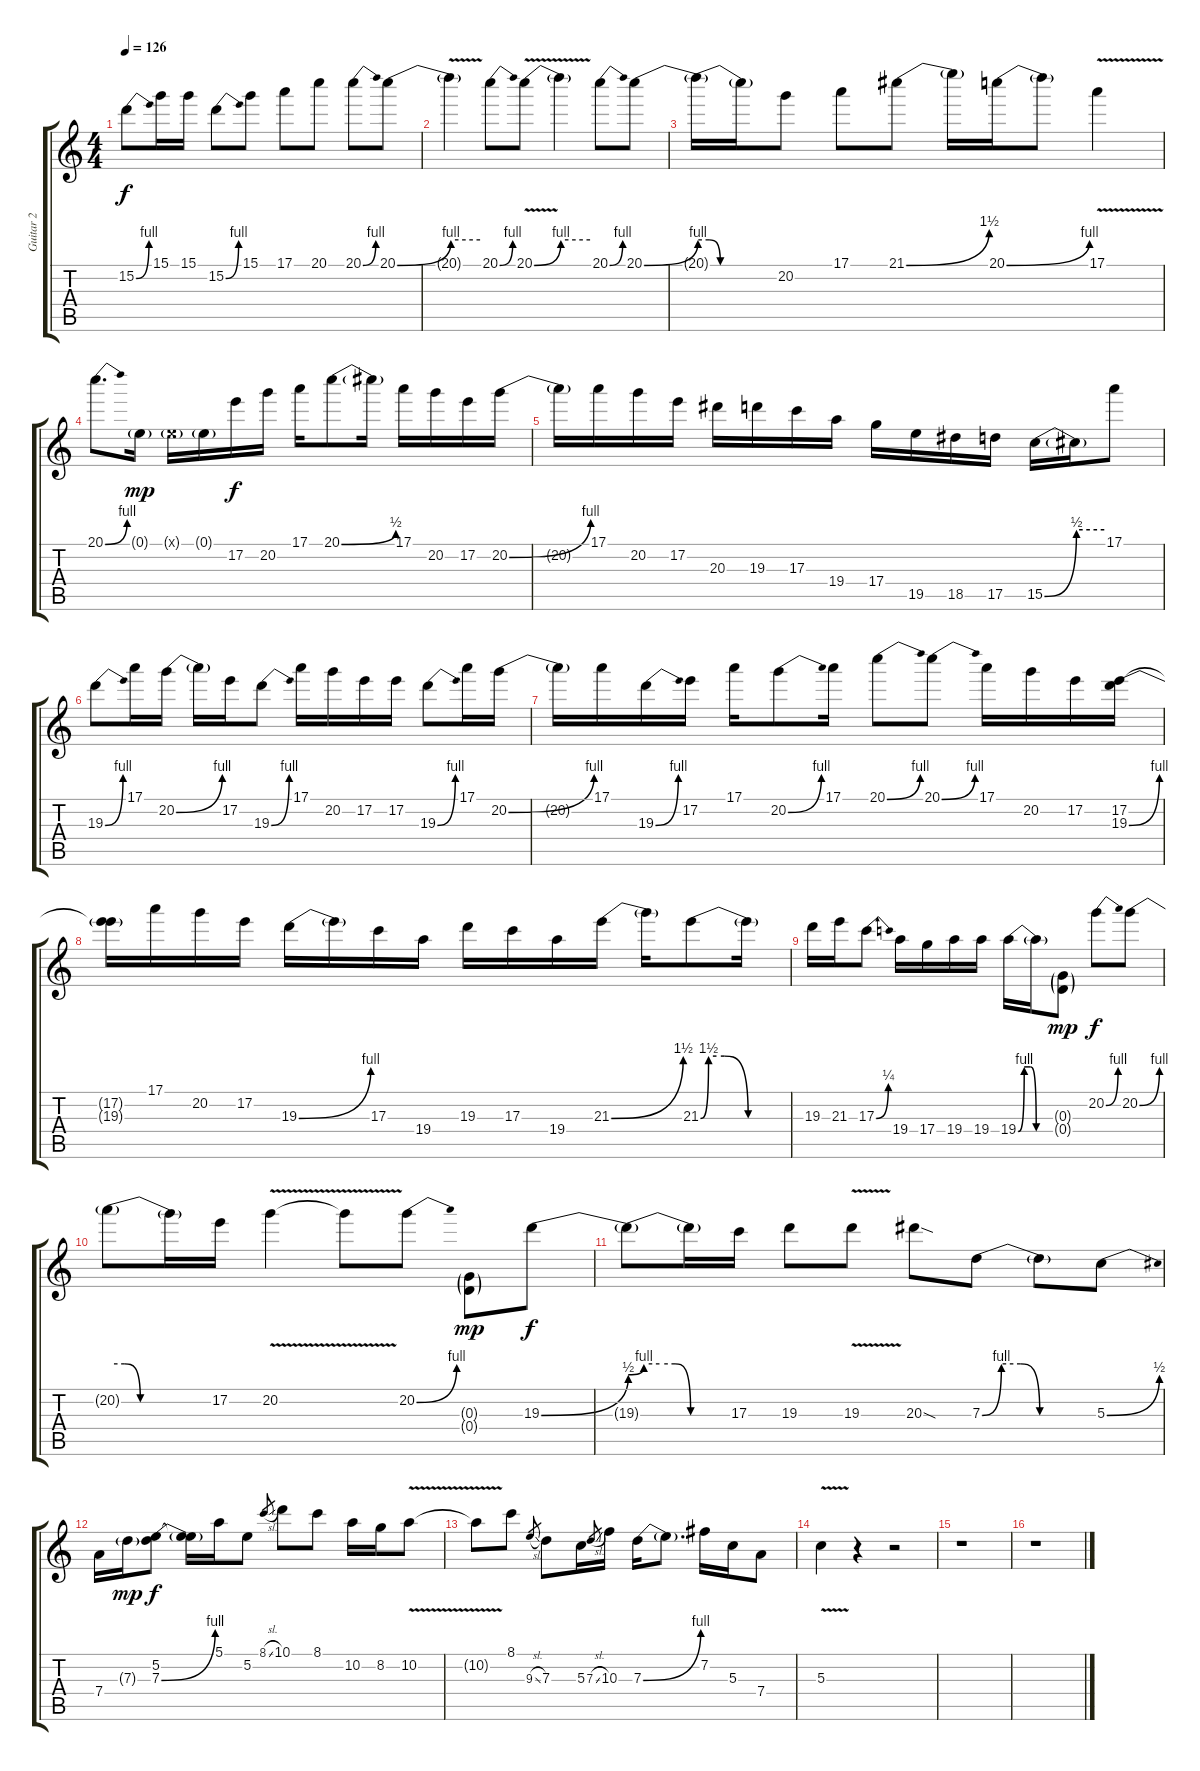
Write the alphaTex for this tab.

\track ("Guitar 2" "Guitar 2") {instrument distortionguitar}
\staff {score tabs}
\tuning (E4 B3 G3 D3 A2 E2) {hide}
\ts (4 4)
\tempo 126
\clef g2
\ks c
15.2{be (bend 0 0 60 4)}.8{dy f} 15.1.16 15.1.16 15.2{be (bend 0 0 60 4)}.8 15.1.8 17.1.8 20.1.8 20.1{be (bend 0 0 60 4)}.8 20.1{be (bend 0 0 60 4)}.8 |
20.1{be (hold 0 4 60 4) v t}.4 20.1{be (bend 0 0 60 4)}.8 20.1{be (bend 0 0 60 4) v}.8 20.1{be (hold 0 4 60 4) v t}.4 20.1{be (bend 0 0 60 4)}.8 20.1{be (bend 0 0 60 4)}.8 |
20.1{be (custom 0 4 15 4 30 0 60 0) t}.16 20.1{be (hold 0 0 60 0) t}.16 20.2.8 17.1.8 21.1{be (bend 0 0 60 6)}.8 21.1{t}.16 20.1{be (bend 0 0 60 4)}.16 20.1{t}.8 17.1{v}.4 |
20.1{be (bend 0 0 60 4)}.8{d} 0.1{g}.16{dy mp} 0.1{g x}.16 0.1{g}.16 17.2.16{dy f} 20.2.16 17.1.16 20.1{be (bend 0 0 60 2)}.8 20.1{t}.16 17.1.16 20.2.16 17.2.16 20.2{be (bend 0 0 60 4)}.16 |
20.2{t}.16 17.1.16 20.2.16 17.2.16 20.3.16 19.3.16 17.3.16 19.4.16 17.4.16 19.5.16 18.5.16 17.5.16 15.5{be (bend 0 0 60 2)}.16 15.5{be (hold 0 2 60 2) t}.16 17.1.8 |
19.3{be (bend 0 0 60 4)}.8 17.1.16 20.2{be (bend 0 0 60 4)}.16 20.2{t}.16 17.2.16 19.3{be (bend 0 0 60 4)}.8 17.1.16 20.2.16 17.2.16 17.2.16 19.3{be (bend 0 0 60 4)}.8 17.1.16 20.2{be (bend 0 0 60 4)}.16 |
20.2{t}.16 17.1.16 19.3{be (bend 0 0 60 4)}.16 17.2.16 17.1.16 20.2{be (bend 0 0 60 4)}.8 17.1.16 20.1{be (bend 0 0 60 4)}.8 20.1{be (bend 0 0 60 4)}.8 17.1.16 20.2.16 17.2.16 (17.2 19.3{be (bend 0 0 60 4)}).16 |
(17.2{t} 19.3{t}).16 17.1.16 20.2.16 17.2.16 19.3{be (bend 0 0 60 4)}.16 19.3{t}.16 17.3.16 19.4.16 19.3.16 17.3.16 19.4.16 21.3{be (bend 0 0 60 6)}.16 21.3{t}.16 21.3{be (custom 0 0 10 6 20 6 30 6 60 0)}.8 21.3{be (hold 0 0 60 0) t}.16 |
19.3.16 21.3.16 17.3{be (bend 0 0 60 1)}.8 19.4.16 17.4.16 19.4.16 19.4.16 19.4{be (custom 0 0 10 4 20 4 30 0 60 0)}.16 19.4{t}.16 (0.3{g} 0.4{g}).8{dy mp} 20.2{be (bend 0 0 60 4)}.8{dy f} 20.2{be (bend 0 0 60 4)}.8 |
20.2{be (custom 0 4 15 4 30 0 60 0) t}.8 20.2{be (hold 0 0 60 0) t}.16 17.2.16 20.2{v}.4 20.2{t}.8 20.2{be (bend 0 0 60 4)}.8 (0.3{g} 0.4{g}).8{dy mp} 19.3{be (bend 0 0 60 2)}.8{dy f} |
19.3{be (custom 0 2 15 4 30 4 45 4 60 0) t}.8 19.3{be (hold 0 0 60 0) t}.16 17.3.16 19.3.8 19.3{v}.8 20.3{sod}.8 7.3{be (custom 0 0 10 4 20 4 30 0 60 0)}.8 7.3{t}.8 5.3{be (bend 0 0 60 2)}.8 |
7.4.16 7.3{g}.16{dy mp} (5.2 7.3{be (bend 0 0 60 4)}).8{dy f} (5.2{t} 7.3{t}).16 5.1.16 5.2.8 8.1{sl}.8{gr} 10.1.8 8.1.8 10.2.16 8.2.16 10.2{v}.8 |
10.2{t}.8 8.1.8 9.3{sl}.8{gr} 7.3.8 5.3.16 7.3{sl}.8{gr} 10.3.16 7.3{be (bend 0 0 60 4)}.16 7.3{t}.8{d} 7.2.16 5.3.16 7.4.8 |
5.3{v}.4 r.4 r.2 |
r.1 |
r.1
